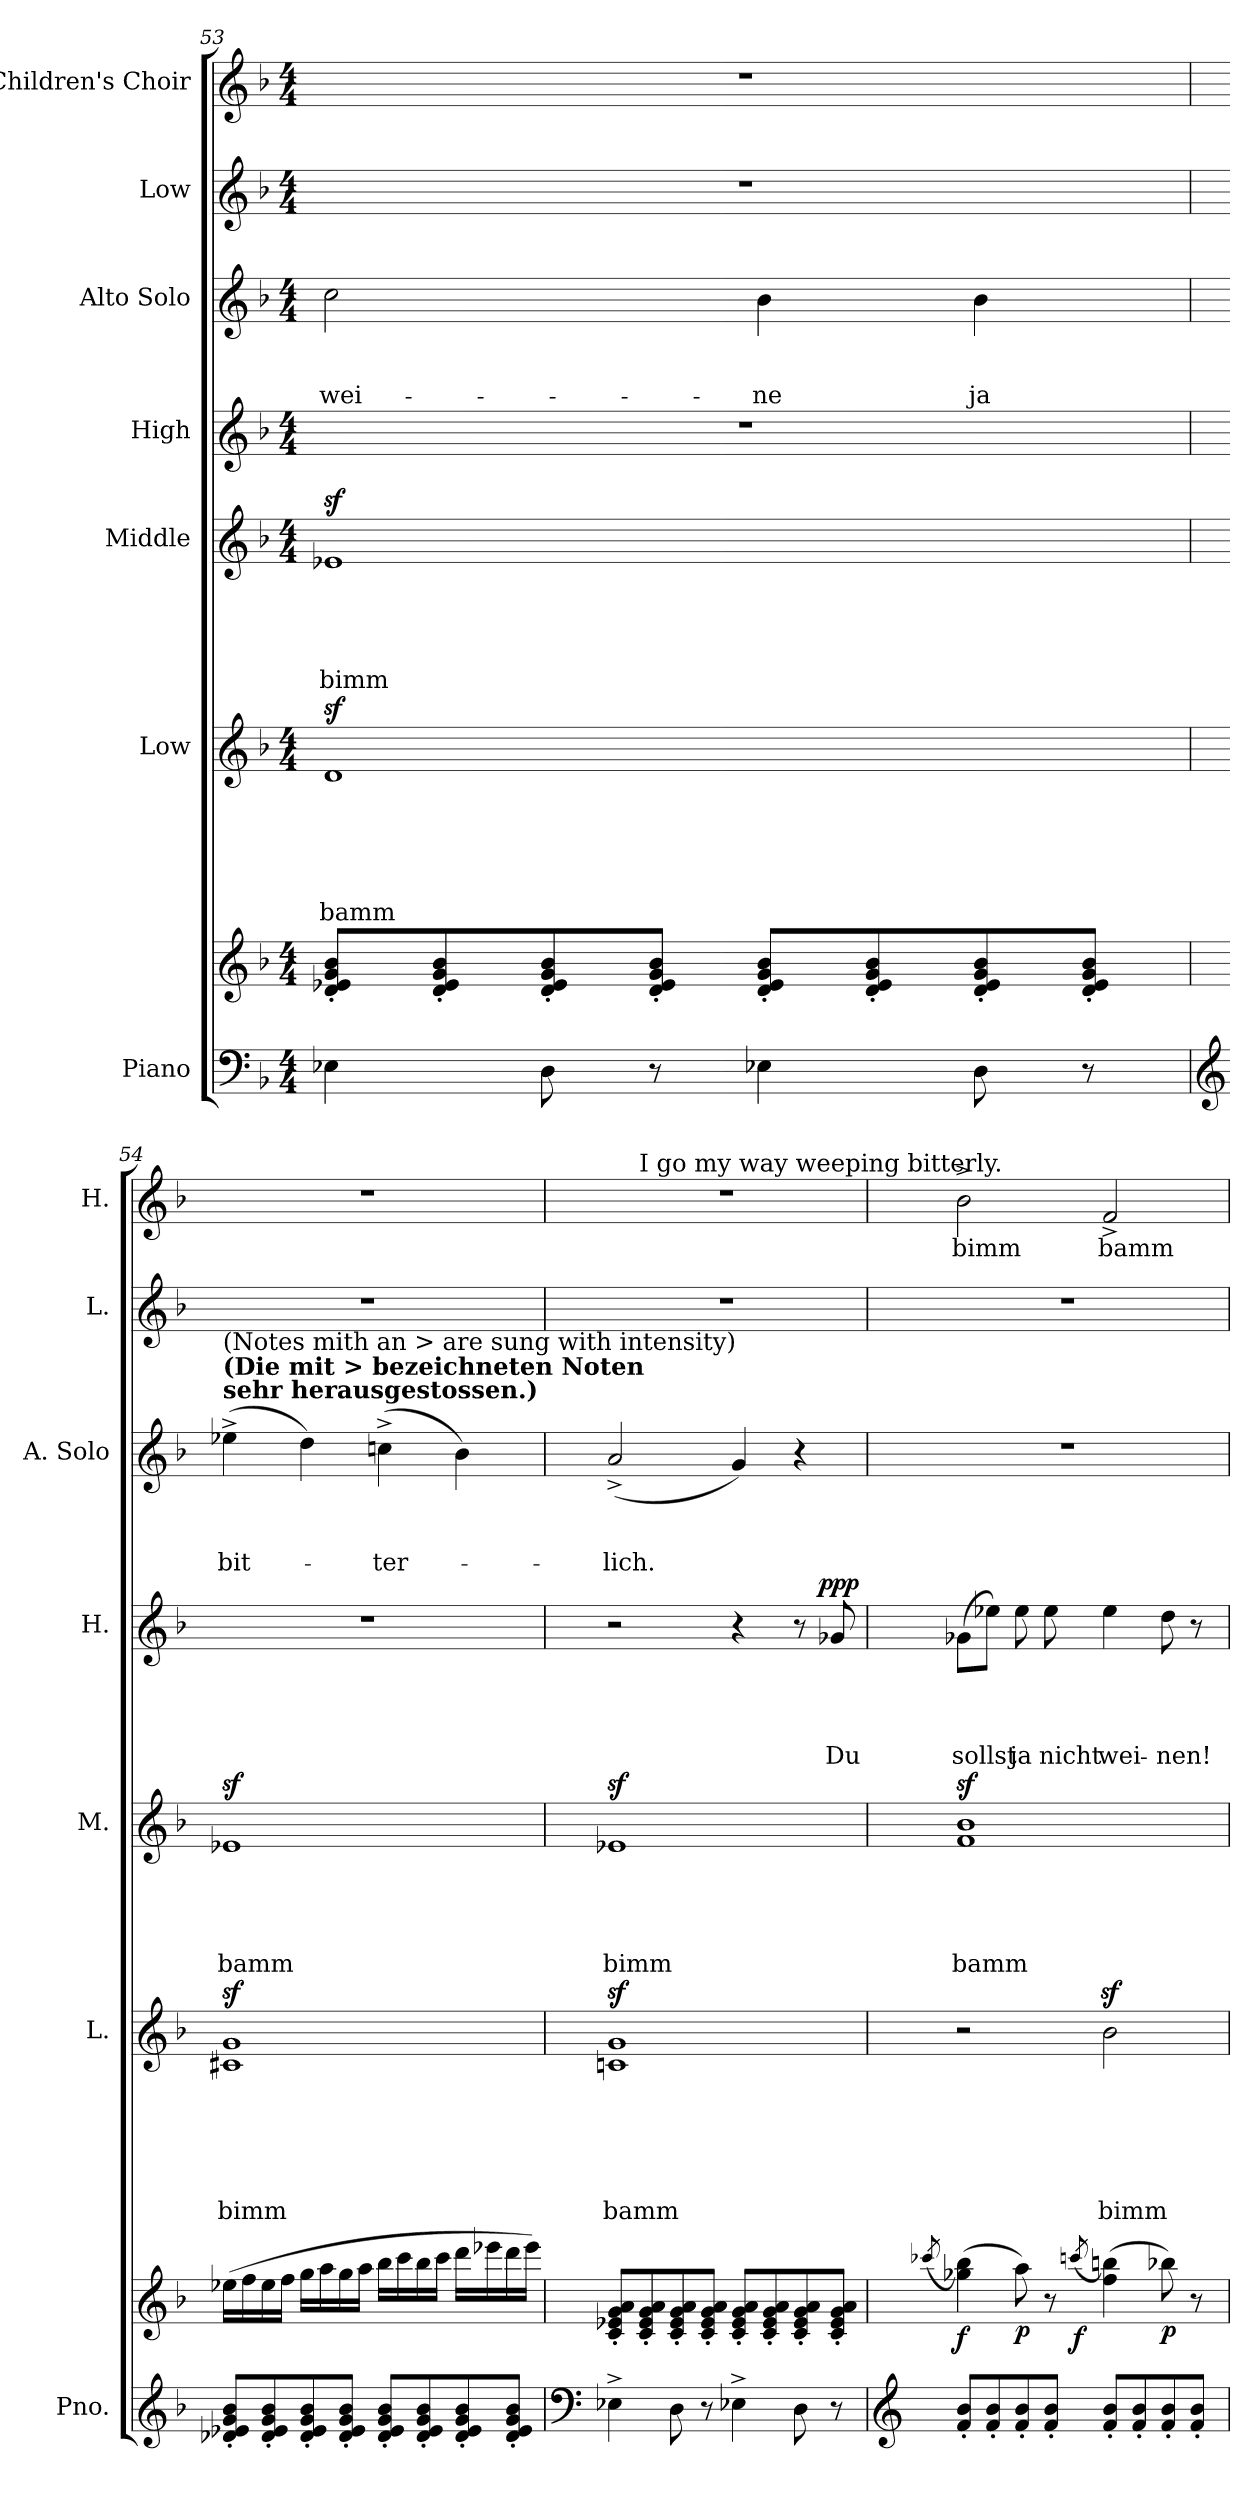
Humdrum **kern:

**kern	**kern	**dynam	**kern	**text	**text	**text	**text	**text	**text	**kern	**text	**text	**text	**text	**text	**kern	**text	**text	**text	**text	**dynam	**kern	**text	**text	**text	**kern	**kern	**text
*part7	*part7	*part7	*part6	*part6	*part6	*part6	*part6	*part6	*part6	*part5	*part5	*part5	*part5	*part5	*part5	*part4	*part4	*part4	*part4	*part4	*part4	*part3	*part3	*part3	*part3	*part2	*part1	*part1
*staff8	*staff7	*staff7/8	*staff6	*staff6	*staff6	*staff6	*staff6	*staff6	*staff6	*staff5	*staff5	*staff5	*staff5	*staff5	*staff5	*staff4	*staff4	*staff4	*staff4	*staff4	*staff4	*staff3	*staff3	*staff3	*staff3	*staff2	*staff1	*staff1
*I"Piano	*	*	*I"Low	*	*	*	*	*	*	*I"Middle	*	*	*	*	*	*I"High	*	*	*	*	*	*I"Alto Solo	*	*	*	*I"Low	*I"Children's Choir	*
*I'Pno.	*	*	*I'L.	*	*	*	*	*	*	*I'M.	*	*	*	*	*	*I'H.	*	*	*	*	*	*I'A.  Solo	*	*	*	*I'L.	*I'H.	*
*clefF4	*clefG2	*	*clefG2	*	*	*	*	*	*	*clefG2	*	*	*	*	*	*clefG2	*	*	*	*	*	*clefG2	*	*	*	*clefG2	*clefG2	*
*k[b-]	*k[b-]	*	*k[b-]	*	*	*	*	*	*	*k[b-]	*	*	*	*	*	*k[b-]	*	*	*	*	*	*k[b-]	*	*	*	*k[b-]	*k[b-]	*
*F:	*F:	*	*F:	*	*	*	*	*	*	*F:	*	*	*	*	*	*F:	*	*	*	*	*	*F:	*	*	*	*F:	*F:	*
*M4/4	*M4/4	*	*M4/4	*	*	*	*	*	*	*M4/4	*	*	*	*	*	*M4/4	*	*	*	*	*	*M4/4	*	*	*	*M4/4	*M4/4	*
=53	=53	=53	=53	=53	=53	=53	=53	=53	=53	=53	=53	=53	=53	=53	=53	=53	=53	=53	=53	=53	=53	=53	=53	=53	=53	=53	=53	=53
4E-X\	8d/'< 8e-X/'< 8g/'< 8b-/'<L	.	1dz>	.	.	.	.	.	bamm	1e-Xz>	.	.	.	.	bimm	1r	.	.	.	.	.	2cc\	.	.	wei-	1r	1r	.
.	8d/'< 8e-/'< 8g/'< 8b-/'<	.	.	.	.	.	.	.	.	.	.	.	.	.	.	.	.	.	.	.	.	.	.	.	.	.	.	.
8D\	8d/'< 8e-/'< 8g/'< 8b-/'<	.	.	.	.	.	.	.	.	.	.	.	.	.	.	.	.	.	.	.	.	.	.	.	.	.	.	.
8r	8d/'< 8e-/'< 8g/'< 8b-/'<J	.	.	.	.	.	.	.	.	.	.	.	.	.	.	.	.	.	.	.	.	.	.	.	.	.	.	.
4E-X\	8d/'< 8e-/'< 8g/'< 8b-/'<L	.	.	.	.	.	.	.	.	.	.	.	.	.	.	.	.	.	.	.	.	4b-\	.	.	-ne	.	.	.
.	8d/'< 8e-/'< 8g/'< 8b-/'<	.	.	.	.	.	.	.	.	.	.	.	.	.	.	.	.	.	.	.	.	.	.	.	.	.	.	.
8D\	8d/'< 8e-/'< 8g/'< 8b-/'<	.	.	.	.	.	.	.	.	.	.	.	.	.	.	.	.	.	.	.	.	4b-\	.	.	ja	.	.	.
8r	8d/'< 8e-/'< 8g/'< 8b-/'<J	.	.	.	.	.	.	.	.	.	.	.	.	.	.	.	.	.	.	.	.	.	.	.	.	.	.	.
=54	=54	=54	=54	=54	=54	=54	=54	=54	=54	=54	=54	=54	=54	=54	=54	=54	=54	=54	=54	=54	=54	=54	=54	=54	=54	=54	=54	=54
*clefG2	*	*	*	*	*	*	*	*	*	*	*	*	*	*	*	*	*	*	*	*	*	*	*	*	*	*	*	*
!	!	!	!	!	!	!	!	!	!	!	!	!	!	!	!	!	!	!	!	!	!	!LO:TX:a:B:t=(Die mit > bezeichneten Noten\nsehr herausgestossen.)	!	!	!	!	!	!
!	!	!	!	!	!	!	!	!	!	!	!	!	!	!	!	!	!	!	!	!	!	!LO:TX:a:t=(Notes mith an > are sung with intensity)	!	!	!	!	!	!
8d-X/'< 8e-X/'< 8g/'< 8b-/'<L	(16ee-X\LL	.	1c#Xz> 1gz>	.	.	.	.	.	bimm	1e-Xz>	.	.	.	.	bamm	1r	.	.	.	.	.	(4ee-X^>\	.	.	bit-	1r	1r	.
.	16ff\	.	.	.	.	.	.	.	.	.	.	.	.	.	.	.	.	.	.	.	.	.	.	.	.	.	.	.
8d-/'< 8e-/'< 8g/'< 8b-/'<	16ee-\	.	.	.	.	.	.	.	.	.	.	.	.	.	.	.	.	.	.	.	.	.	.	.	.	.	.	.
.	16ff\JJ	.	.	.	.	.	.	.	.	.	.	.	.	.	.	.	.	.	.	.	.	.	.	.	.	.	.	.
8d-/'< 8e-/'< 8g/'< 8b-/'<	16gg\LL	.	.	.	.	.	.	.	.	.	.	.	.	.	.	.	.	.	.	.	.	4dd\)	.	.	.	.	.	.
.	16aa\	.	.	.	.	.	.	.	.	.	.	.	.	.	.	.	.	.	.	.	.	.	.	.	.	.	.	.
8d-/'< 8e-/'< 8g/'< 8b-/'<J	16gg\	.	.	.	.	.	.	.	.	.	.	.	.	.	.	.	.	.	.	.	.	.	.	.	.	.	.	.
.	16aa\JJ	.	.	.	.	.	.	.	.	.	.	.	.	.	.	.	.	.	.	.	.	.	.	.	.	.	.	.
8d-/'< 8e-/'< 8g/'< 8b-/'<L	16bb-\LL	.	.	.	.	.	.	.	.	.	.	.	.	.	.	.	.	.	.	.	.	(4ccn^>\	.	.	-ter-	.	.	.
.	16ccc\	.	.	.	.	.	.	.	.	.	.	.	.	.	.	.	.	.	.	.	.	.	.	.	.	.	.	.
8d-/'< 8e-/'< 8g/'< 8b-/'<	16bb-\	.	.	.	.	.	.	.	.	.	.	.	.	.	.	.	.	.	.	.	.	.	.	.	.	.	.	.
.	16ccc\JJ	.	.	.	.	.	.	.	.	.	.	.	.	.	.	.	.	.	.	.	.	.	.	.	.	.	.	.
8d-/'< 8e-/'< 8g/'< 8b-/'<	16ddd\LL	.	.	.	.	.	.	.	.	.	.	.	.	.	.	.	.	.	.	.	.	4b-\)	.	.	.	.	.	.
.	16eee-X\	.	.	.	.	.	.	.	.	.	.	.	.	.	.	.	.	.	.	.	.	.	.	.	.	.	.	.
8d-/'< 8e-/'< 8g/'< 8b-/'<J	16ddd\	.	.	.	.	.	.	.	.	.	.	.	.	.	.	.	.	.	.	.	.	.	.	.	.	.	.	.
.	16eee-\JJ)	.	.	.	.	.	.	.	.	.	.	.	.	.	.	.	.	.	.	.	.	.	.	.	.	.	.	.
!!LO:LB:g=z
=55	=55	=55	=55	=55	=55	=55	=55	=55	=55	=55	=55	=55	=55	=55	=55	=55	=55	=55	=55	=55	=55	=55	=55	=55	=55	=55	=55	=55
*clefF4	*	*	*	*	*	*	*	*	*	*	*	*	*	*	*	*	*	*	*	*	*	*	*	*	*	*	*	*
*	*	*	*	*	*	*	*	*	*	*	*	*	*	*	*	*^	*	*	*	*	*	*	*	*	*	*	*^	*
4E-X^>\	8c/'< 8e-X/'< 8g/'< 8a/'<L	.	1cnz> 1gz>	.	.	.	.	.	bamm	1e-Xz>	.	.	.	.	bimm	2r	2ryy	.	.	.	.	.	(2a^</	.	.	-lich.	1r	1r	8ryy	.
!	!	!	!	!	!	!	!	!	!	!	!	!	!	!	!	!	!	!	!	!	!	!	!	!	!	!	!	!	!LO:TX:a:t=I go my way weeping bitterly.	!
.	8c/'< 8e-/'< 8g/'< 8a/'<	.	.	.	.	.	.	.	.	.	.	.	.	.	.	.	.	.	.	.	.	.	.	.	.	.	.	.	2..ryy	.
8D\	8c/'< 8e-/'< 8g/'< 8a/'<	.	.	.	.	.	.	.	.	.	.	.	.	.	.	.	.	.	.	.	.	.	.	.	.	.	.	.	.	.
8r	8c/'< 8e-/'< 8g/'< 8a/'<J	.	.	.	.	.	.	.	.	.	.	.	.	.	.	.	.	.	.	.	.	.	.	.	.	.	.	.	.	.
4E-X^>\	8c/'< 8e-/'< 8g/'< 8a/'<L	.	.	.	.	.	.	.	.	.	.	.	.	.	.	4r	4ryy	.	.	.	.	.	4g/)	.	.	.	.	.	.	.
.	8c/'< 8e-/'< 8g/'< 8a/'<	.	.	.	.	.	.	.	.	.	.	.	.	.	.	.	.	.	.	.	.	.	.	.	.	.	.	.	.	.
8D\	8c/'< 8e-/'< 8g/'< 8a/'<	.	.	.	.	.	.	.	.	.	.	.	.	.	.	8r	16.ryy	.	.	.	.	.	4r	.	.	.	.	.	.	.
!	!	!	!	!	!	!	!	!	!	!	!	!	!	!	!	!	!	!	!	!	!	!LO:DY:a	!	!	!	!	!	!	!	!
.	.	.	.	.	.	.	.	.	.	.	.	.	.	.	.	.	8ryy	.	.	.	.	ppp	.	.	.	.	.	.	.	.
8r	8c/'< 8e-/'< 8g/'< 8a/'<J	.	.	.	.	.	.	.	.	.	.	.	.	.	.	8g-X/	.	.	.	.	Du	.	.	.	.	.	.	.	.	.
.	.	.	.	.	.	.	.	.	.	.	.	.	.	.	.	.	32ryy	.	.	.	.	.	.	.	.	.	.	.	.	.
*	*	*	*	*	*	*	*	*	*	*	*	*	*	*	*	*v	*v	*	*	*	*	*	*	*	*	*	*	*v	*v	*
=56	=56	=56	=56	=56	=56	=56	=56	=56	=56	=56	=56	=56	=56	=56	=56	=56	=56	=56	=56	=56	=56	=56	=56	=56	=56	=56	=56	=56
*clefG2	*	*	*	*	*	*	*	*	*	*	*	*	*	*	*	*	*	*	*	*	*	*	*	*	*	*	*	*
.	(8qccc-X/	.	.	.	.	.	.	.	.	.	.	.	.	.	.	.	.	.	.	.	.	.	.	.	.	.	.	.
!	!	!LO:DY:b	!	!	!	!	!	!	!	!	!	!	!	!	!	!	!	!	!	!	!	!	!	!	!	!	!	!
*	*^	*	*	*	*	*	*	*	*	*	*	*	*	*	*	*	*	*	*	*	*	*	*	*	*	*	*	*
8f/'< 8b-/'<L	(4gg-X\ 4bb-\)	4..ryy	f	2r	.	.	.	.	.	.	1fz> 1b-z>	.	.	.	.	bamm	(8g-X\L	.	.	.	sollst	.	1r	.	.	.	1r	2b-^>\	bimm
8f/'< 8b-/'<	.	.	.	.	.	.	.	.	.	.	.	.	.	.	.	.	8ee-X\J)	.	.	.	.	.	.	.	.	.	.	.	.
!	!	!	!LO:DY:b	!	!	!	!	!	!	!	!	!	!	!	!	!	!	!	!	!	!	!	!	!	!	!	!	!	!
8f/'< 8b-/'<	8aa\)	.	p	.	.	.	.	.	.	.	.	.	.	.	.	.	8ee-\	.	.	.	ja	.	.	.	.	.	.	.	.
8f/'< 8b-/'<J	8r	.	.	.	.	.	.	.	.	.	.	.	.	.	.	.	8ee-\	.	.	.	nicht	.	.	.	.	.	.	.	.
!	!	!	!LO:DY:b	!	!	!	!	!	!	!	!	!	!	!	!	!	!	!	!	!	!	!	!	!	!	!	!	!	!
.	.	2ryy	f	.	.	.	.	.	.	.	.	.	.	.	.	.	.	.	.	.	.	.	.	.	.	.	.	.	.
.	(8qcccn/	.	.	.	.	.	.	.	.	.	.	.	.	.	.	.	.	.	.	.	.	.	.	.	.	.	.	.	.
8f/'< 8b-/'<L	(4ff\ 4bbn\)	.	.	2b-z>\	.	.	.	.	.	bimm	.	.	.	.	.	.	4ee-\	.	.	.	wei-	.	.	.	.	.	.	2f^</	bamm
8f/'< 8b-/'<	.	.	.	.	.	.	.	.	.	.	.	.	.	.	.	.	.	.	.	.	.	.	.	.	.	.	.	.	.
!	!	!	!LO:DY:b	!	!	!	!	!	!	!	!	!	!	!	!	!	!	!	!	!	!	!	!	!	!	!	!	!	!
8f/'< 8b-/'<	8bb-X\)	.	p	.	.	.	.	.	.	.	.	.	.	.	.	.	8dd\	.	.	.	-nen!	.	.	.	.	.	.	.	.
8f/'< 8b-/'<J	8r	.	.	.	.	.	.	.	.	.	.	.	.	.	.	.	8r	.	.	.	.	.	.	.	.	.	.	.	.
.	.	16ryy	.	.	.	.	.	.	.	.	.	.	.	.	.	.	.	.	.	.	.	.	.	.	.	.	.	.	.
*	*v	*v	*	*	*	*	*	*	*	*	*	*	*	*	*	*	*	*	*	*	*	*	*	*	*	*	*	*	*
=	=	=	=	=	=	=	=	=	=	=	=	=	=	=	=	=	=	=	=	=	=	=	=	=	=	=	=	=
*-	*-	*-	*-	*-	*-	*-	*-	*-	*-	*-	*-	*-	*-	*-	*-	*-	*-	*-	*-	*-	*-	*-	*-	*-	*-	*-	*-	*-
